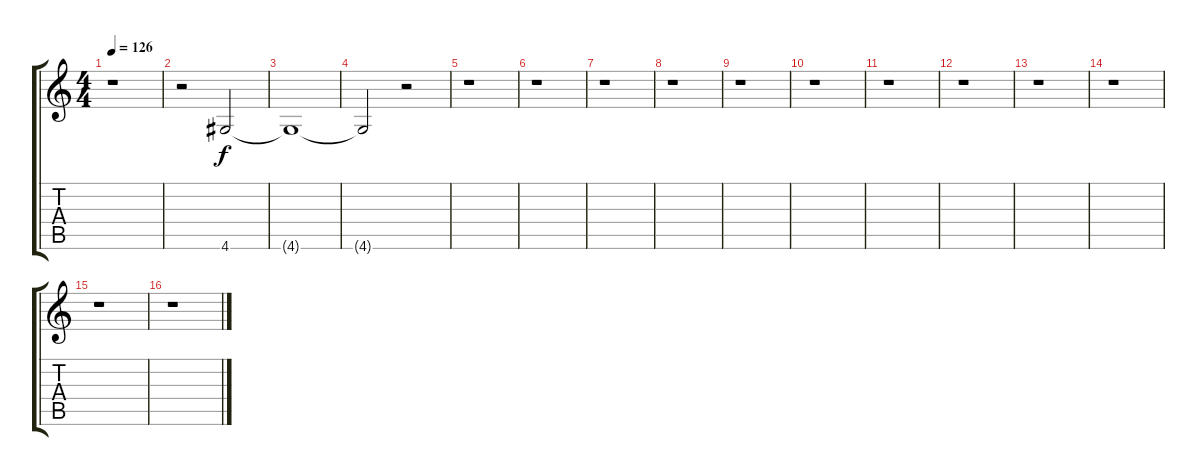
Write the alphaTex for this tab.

\track "" {instrument slapbass2}
\staff {score tabs}
\tuning (E4 B3 G3 D3 A2 E2) {hide}
\ts (4 4)
\tempo 126
\clef g2
\ks c
r.1{dy f} |
r.2 4.6.2 |
4.6{t}.1 |
4.6{t}.2 r.2 |
r.1 |
r.1 |
r.1 |
r.1 |
r.1 |
r.1 |
r.1 |
r.1 |
r.1 |
r.1 |
r.1 |
r.1
